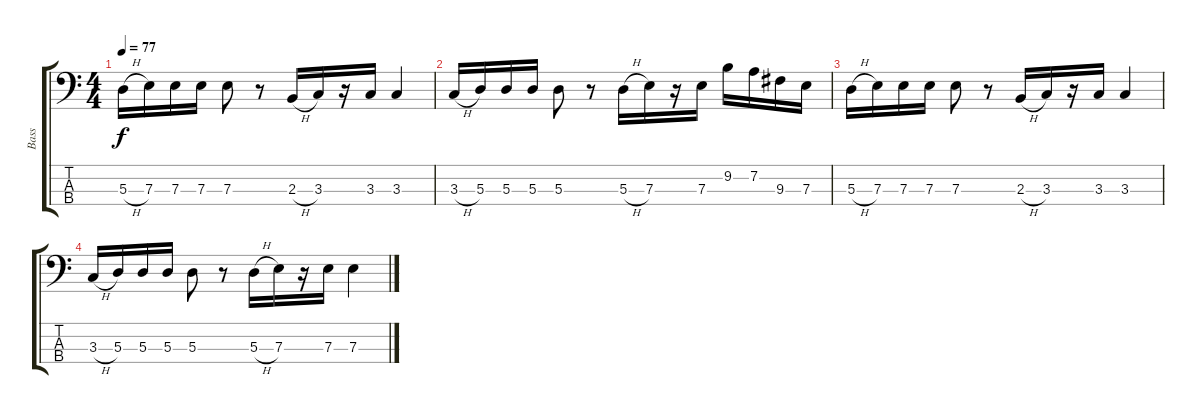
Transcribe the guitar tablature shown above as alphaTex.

\track ("Bass" "Bass") {instrument electricbassfinger}
\staff {score tabs}
\tuning (G2 D2 A1 E1) {hide}
\ts (4 4)
\tempo 77
\clef f4
\ks c
5.3{h}.16{dy f} 7.3.16 7.3.16 7.3.16 7.3.8 r.8 2.3{h}.16 3.3.16 r.16 3.3.16 3.3.4 |
3.3{h}.16 5.3.16 5.3.16 5.3.16 5.3.8 r.8 5.3{h}.16 7.3.16 r.16 7.3.16 9.2.16 7.2.16 9.3.16 7.3.16 |
5.3{h}.16 7.3.16 7.3.16 7.3.16 7.3.8 r.8 2.3{h}.16 3.3.16 r.16 3.3.16 3.3.4 |
3.3{h}.16 5.3.16 5.3.16 5.3.16 5.3.8 r.8 5.3{h}.16 7.3.16 r.16 7.3.16 7.3.4
